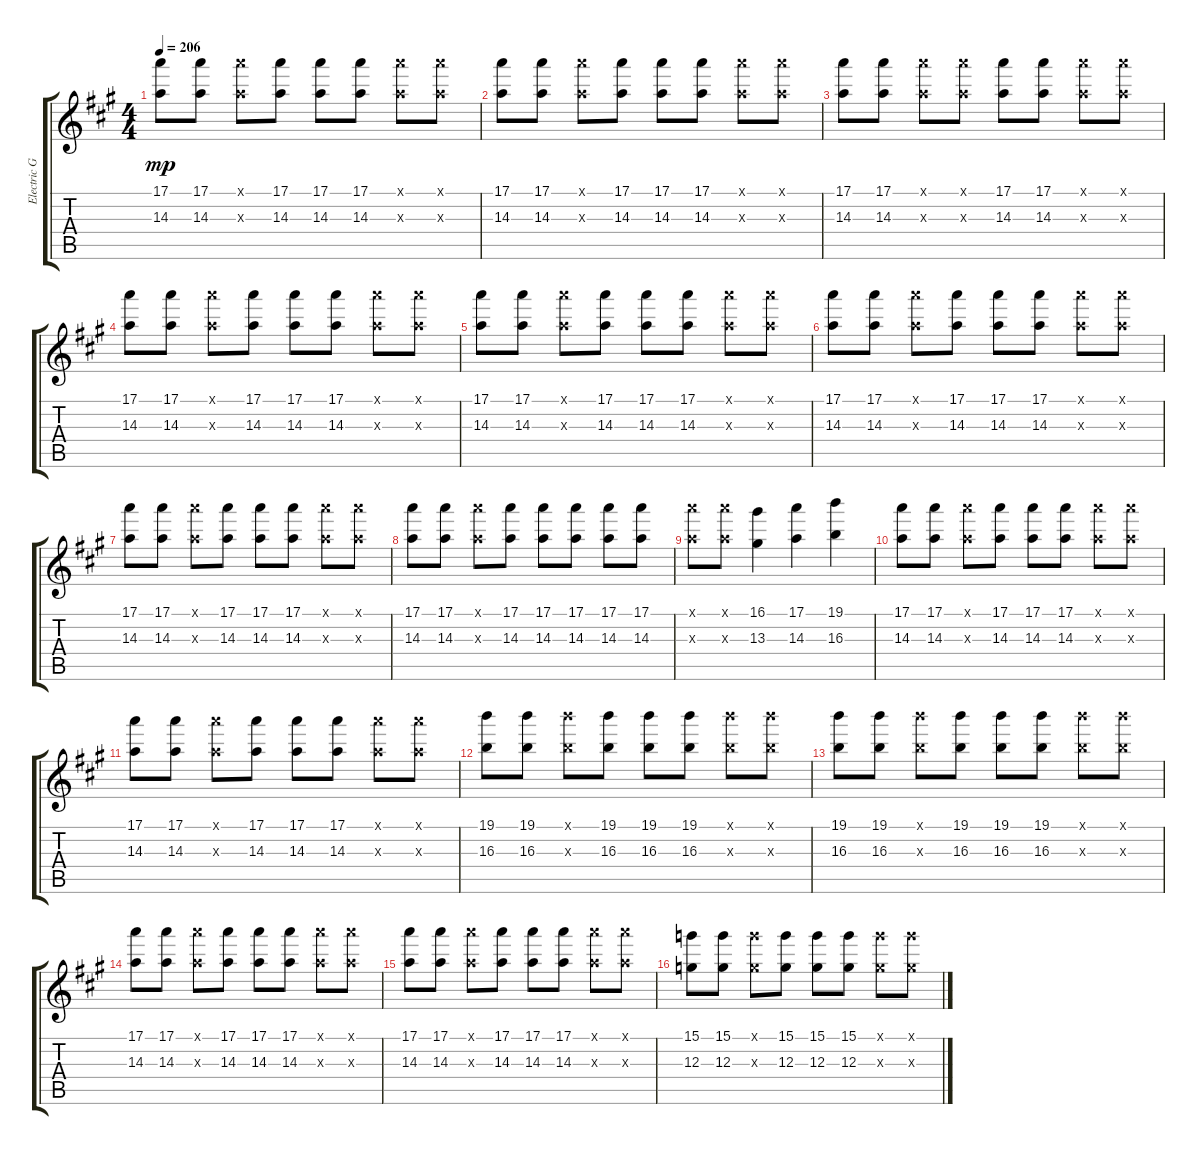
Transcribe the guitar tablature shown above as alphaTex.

\track ("Electric Guitar" "Electric G") {instrument distortionguitar}
\staff {score tabs}
\tuning (E4 B3 G3 D3 A2 E2) {hide}
\ts (4 4)
\tempo 206
\clef g2
\ks a
(17.1 14.3).8{dy mp} (17.1 14.3).8 (17.1{x} 14.3{x}).8 (17.1 14.3).8 (17.1 14.3).8 (17.1 14.3).8 (17.1{x} 14.3{x}).8 (17.1{x} 14.3{x}).8 |
(17.1 14.3).8 (17.1 14.3).8 (17.1{x} 14.3{x}).8 (17.1 14.3).8 (17.1 14.3).8 (17.1 14.3).8 (17.1{x} 14.3{x}).8 (17.1{x} 14.3{x}).8 |
(17.1 14.3).8 (17.1 14.3).8 (17.1{x} 14.3{x}).8 (17.1{x} 14.3{x}).8 (17.1 14.3).8 (17.1 14.3).8 (17.1{x} 14.3{x}).8 (17.1{x} 14.3{x}).8 |
(17.1 14.3).8 (17.1 14.3).8 (17.1{x} 14.3{x}).8 (17.1 14.3).8 (17.1 14.3).8 (17.1 14.3).8 (17.1{x} 14.3{x}).8 (17.1{x} 14.3{x}).8 |
(17.1 14.3).8 (17.1 14.3).8 (17.1{x} 14.3{x}).8 (17.1 14.3).8 (17.1 14.3).8 (17.1 14.3).8 (17.1{x} 14.3{x}).8 (17.1{x} 14.3{x}).8 |
(17.1 14.3).8 (17.1 14.3).8 (17.1{x} 14.3{x}).8 (17.1 14.3).8 (17.1 14.3).8 (17.1 14.3).8 (17.1{x} 14.3{x}).8 (17.1{x} 14.3{x}).8 |
(17.1 14.3).8 (17.1 14.3).8 (17.1{x} 14.3{x}).8 (17.1 14.3).8 (17.1 14.3).8 (17.1 14.3).8 (17.1{x} 14.3{x}).8 (17.1{x} 14.3{x}).8 |
(17.1 14.3).8 (17.1 14.3).8 (17.1{x} 14.3{x}).8 (17.1 14.3).8 (17.1 14.3).8 (17.1 14.3).8 (17.1 14.3).8 (17.1 14.3).8 |
(17.1{x} 14.3{x}).8 (17.1{x} 14.3{x}).8 (16.1 13.3).4 (17.1 14.3).4 (19.1 16.3).4 |
(17.1 14.3).8 (17.1 14.3).8 (17.1{x} 14.3{x}).8 (17.1 14.3).8 (17.1 14.3).8 (17.1 14.3).8 (17.1{x} 14.3{x}).8 (17.1{x} 14.3{x}).8 |
(17.1 14.3).8 (17.1 14.3).8 (17.1{x} 14.3{x}).8 (17.1 14.3).8 (17.1 14.3).8 (17.1 14.3).8 (17.1{x} 14.3{x}).8 (17.1{x} 14.3{x}).8 |
(19.1 16.3).8 (19.1 16.3).8 (19.1{x} 16.3{x}).8 (19.1 16.3).8 (19.1 16.3).8 (19.1 16.3).8 (19.1{x} 16.3{x}).8 (19.1{x} 16.3{x}).8 |
(19.1 16.3).8 (19.1 16.3).8 (19.1{x} 16.3{x}).8 (19.1 16.3).8 (19.1 16.3).8 (19.1 16.3).8 (19.1{x} 16.3{x}).8 (19.1{x} 16.3{x}).8 |
(17.1 14.3).8 (17.1 14.3).8 (17.1{x} 14.3{x}).8 (17.1 14.3).8 (17.1 14.3).8 (17.1 14.3).8 (17.1{x} 14.3{x}).8 (17.1{x} 14.3{x}).8 |
(17.1 14.3).8 (17.1 14.3).8 (17.1{x} 14.3{x}).8 (17.1 14.3).8 (17.1 14.3).8 (17.1 14.3).8 (17.1{x} 14.3{x}).8 (17.1{x} 14.3{x}).8 |
(15.1 12.3).8 (15.1 12.3).8 (15.1{x} 12.3{x}).8 (15.1 12.3).8 (15.1 12.3).8 (15.1 12.3).8 (15.1{x} 12.3{x}).8 (15.1{x} 12.3{x}).8
